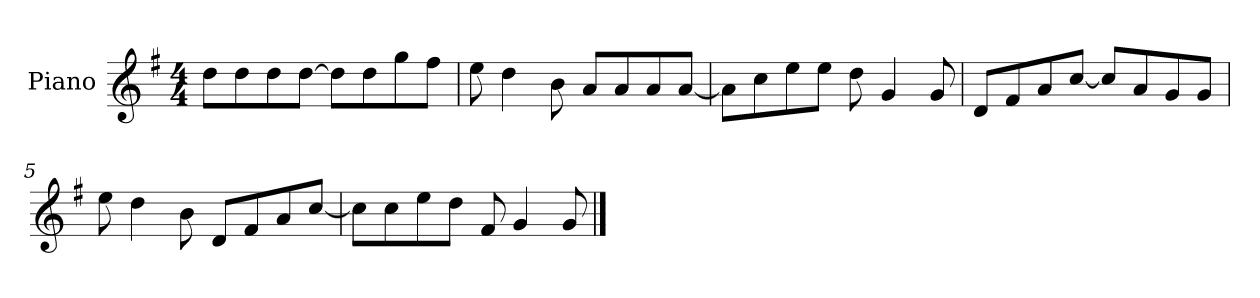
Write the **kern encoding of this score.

**kern
*part1
*staff1
*I"Piano
*I'P-no
*clefG2
*k[f#]
*M4/4
*MM90
=1
8dd\L
8dd\
8dd\
[8dd\J
8dd\L]
8dd\
8gg\
8ff#\J
=2
8ee\
4dd\
8b\
8a/L
8a/
8a/
[8a/J
=3
8a\L]
8cc\
8ee\
8ee\J
8dd\
4g/
8g/
=4
8d/L
8f#/
8a/
[8cc/J
8cc/L]
8a/
8g/
8g/J
=5
8ee\
4dd\
8b\
8d/L
8f#/
8a/
[8cc/J
!!LO:LB:g=z
=6
8cc\L]
8cc\
8ee\
8dd\J
8f#/
4g/
8g/
==
*-
